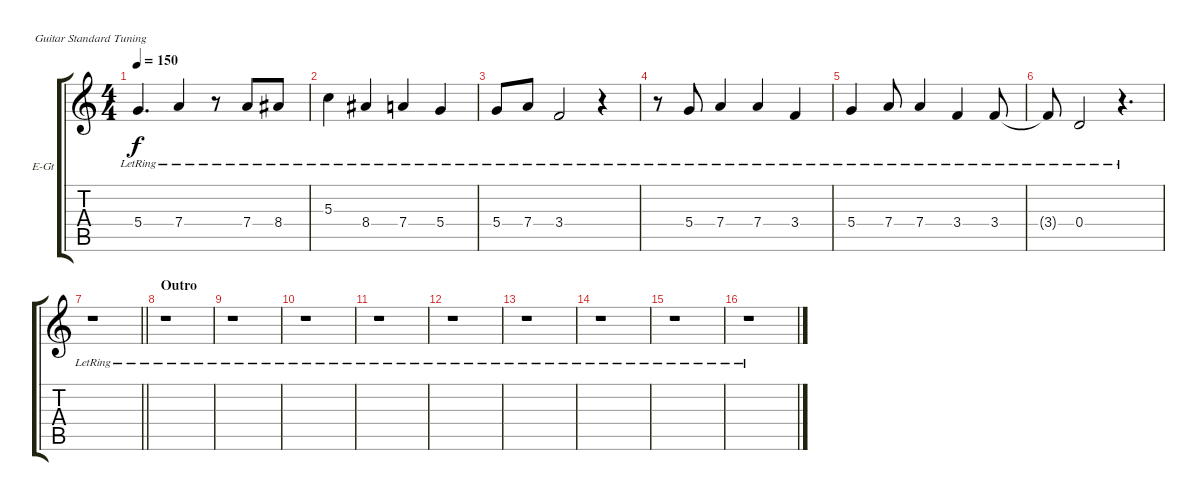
\bracketExtendMode groupsimilarinstruments
\firstSystemTrackNameOrientation horizontal
\otherSystemsTrackNameOrientation horizontal
\track ("melody" "E-Gt") {instrument electricguitarclean}
\staff {score tabs}
\tuning (E4 B3 G3 D3 A2 E2)
\ts (4 4)
\tempo 150
\clef g2
\ks c
5.4{lr}.4{d dy f} 7.4{lr}.4 r.8 7.4{lr}.8 8.4{lr}.8 |
5.3{lr}.4 8.4{lr}.4 7.4{lr}.4 5.4{lr}.4 |
5.4{lr}.8 7.4{lr}.8 3.4{lr}.2 r.4 |
r.8 5.4{lr}.8 7.4{lr}.4 7.4{lr}.4 3.4{lr}.4 |
5.4{lr}.4 7.4{lr}.8 7.4{lr}.4 3.4{lr}.4 3.4{lr}.8 |
3.4{lr t}.8 0.4{lr}.2 r.4{d} |
\barLineRight lightlight
r.1 |
\section ("" "Outro")
r.1 |
r.1 |
r.1 |
r.1 |
r.1 |
r.1 |
r.1 |
r.1 |
r.1
